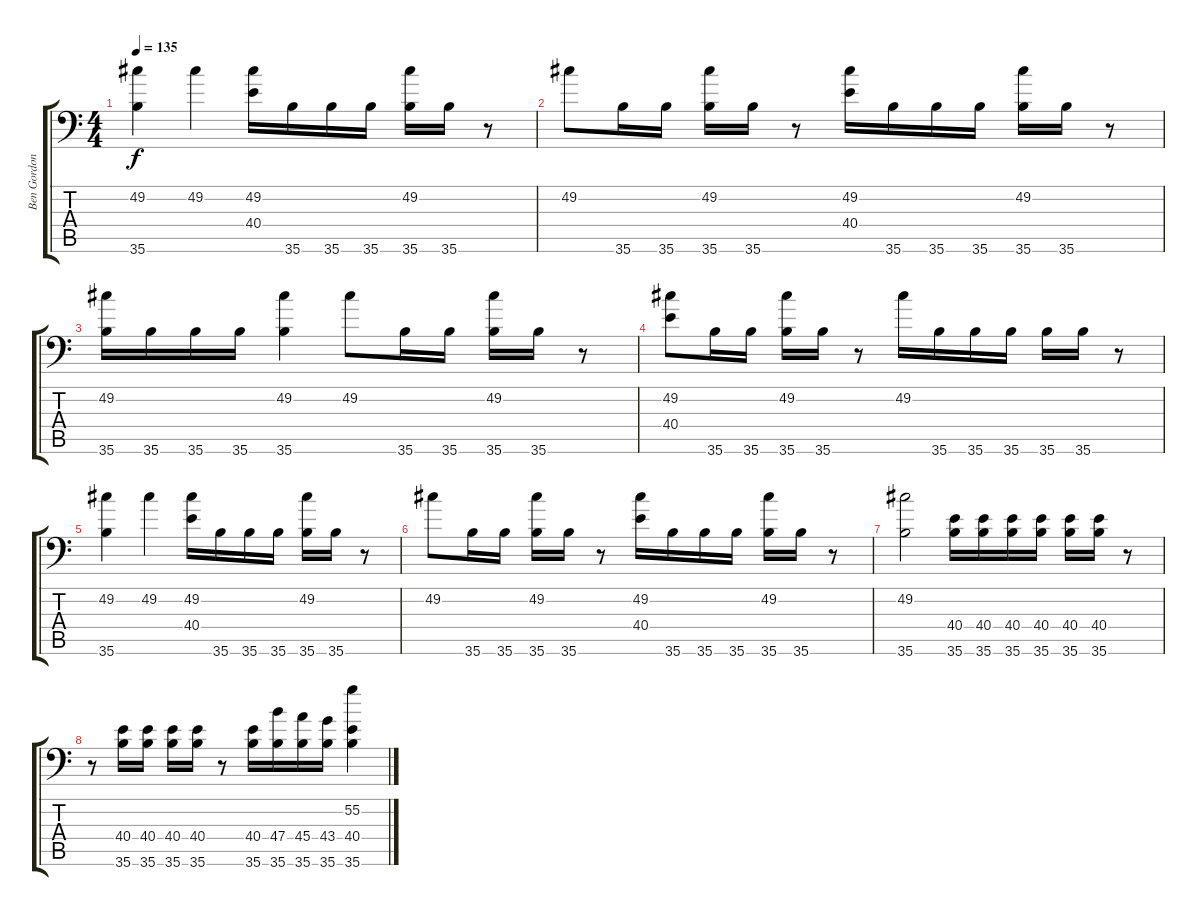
\track ("Ben Gordon" "Ben Gordon") {instrument acousticgrandpiano}
\staff {score tabs}
\tuning (C-1 C-1 C-1 C-1 C-1 C-1) {hide}
\ts (4 4)
\tempo 135
\clef f4
\ks c
(49.2 35.6).4{dy f} 49.2.4 (49.2 40.4).16 35.6.16 35.6.16 35.6.16 (49.2 35.6).16 35.6.16 r.8 |
49.2.8 35.6.16 35.6.16 (49.2 35.6).16 35.6.16 r.8 (49.2 40.4).16 35.6.16 35.6.16 35.6.16 (49.2 35.6).16 35.6.16 r.8 |
(49.2 35.6).16 35.6.16 35.6.16 35.6.16 (49.2 35.6).4 49.2.8 35.6.16 35.6.16 (49.2 35.6).16 35.6.16 r.8 |
(49.2 40.4).8 35.6.16 35.6.16 (49.2 35.6).16 35.6.16 r.8 49.2.16 35.6.16 35.6.16 35.6.16 35.6.16 35.6.16 r.8 |
(49.2 35.6).4 49.2.4 (49.2 40.4).16 35.6.16 35.6.16 35.6.16 (49.2 35.6).16 35.6.16 r.8 |
49.2.8 35.6.16 35.6.16 (49.2 35.6).16 35.6.16 r.8 (49.2 40.4).16 35.6.16 35.6.16 35.6.16 (49.2 35.6).16 35.6.16 r.8 |
(49.2 35.6).2 (40.4 35.6).16 (40.4 35.6).16 (40.4 35.6).16 (40.4 35.6).16 (40.4 35.6).16 (40.4 35.6).16 r.8 |
r.8 (40.4 35.6).16 (40.4 35.6).16 (40.4 35.6).16 (40.4 35.6).16 r.8 (40.4 35.6).16 (47.4 35.6).16 (45.4 35.6).16 (43.4 35.6).16 (55.2 40.4 35.6).4
